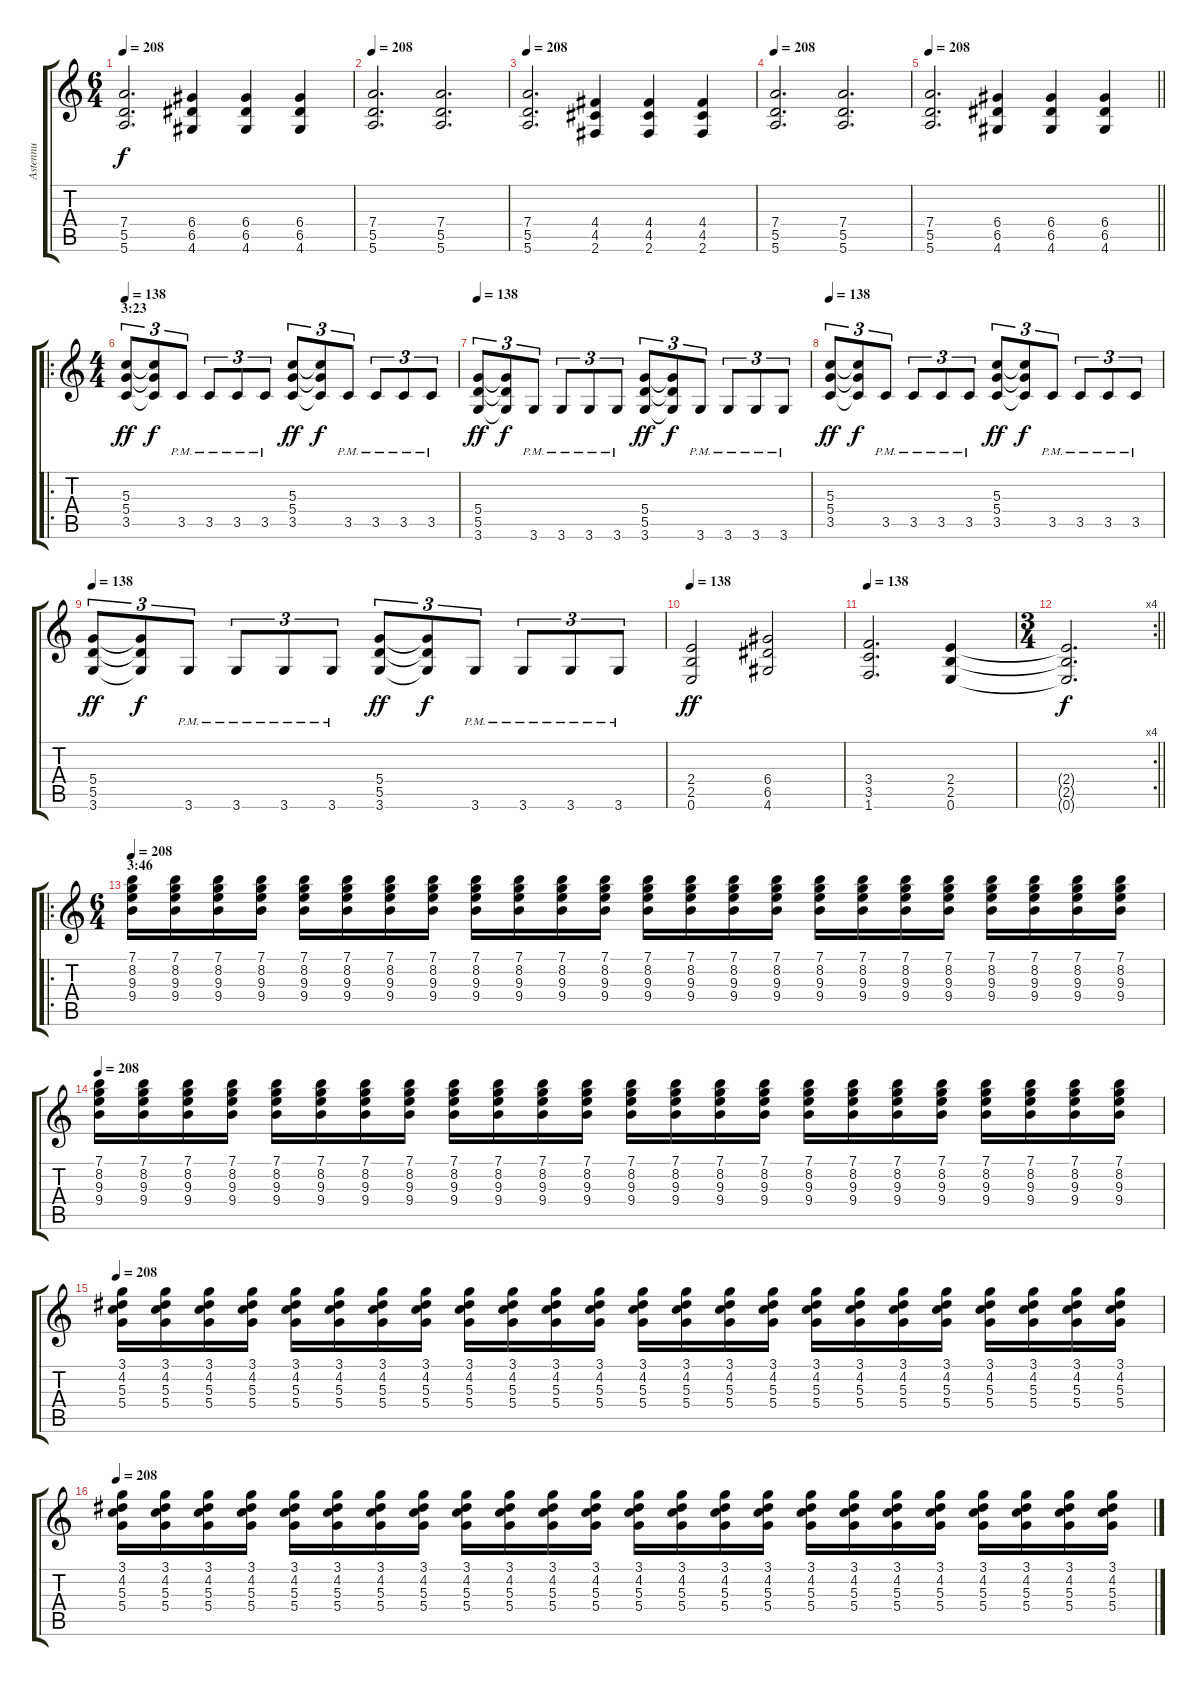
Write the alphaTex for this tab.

\track ("Astennu" "Astennu") {instrument distortionguitar}
\staff {score tabs}
\tuning (E4 B3 G3 D3 A2 E2) {hide}
\ts (6 4)
\tempo 208
\clef g2
\ks c
(7.4 5.5 5.6).2{d dy f} (6.4 6.5 4.6).4 (6.4 6.5 4.6).4 (6.4 6.5 4.6).4 |
\tempo 208
(7.4 5.5 5.6).2{d} (7.4 5.5 5.6).2{d} |
\tempo 208
(7.4 5.5 5.6).2{d} (4.4 4.5 2.6).4 (4.4 4.5 2.6).4 (4.4 4.5 2.6).4 |
\tempo 208
(7.4 5.5 5.6).2{d} (7.4 5.5 5.6).2{d} |
\tempo 208
\barLineRight lightlight
(7.4 5.5 5.6).2{d} (6.4 6.5 4.6).4 (6.4 6.5 4.6).4 (6.4 6.5 4.6).4 |
\ro
\ts (4 4)
\section ("" "3:23")
\tempo 138
(5.3 5.4 3.5).8{tu (3 2) dy ff} (5.3{t} 5.4{t} 3.5{t}).8{tu (3 2) dy f} 3.5{pm}.8{tu (3 2)} 3.5{pm}.8{tu (3 2)} 3.5{pm}.8{tu (3 2)} 3.5{pm}.8{tu (3 2)} (5.3 5.4 3.5).8{tu (3 2) dy ff} (5.3{t} 5.4{t} 3.5{t}).8{tu (3 2) dy f} 3.5{pm}.8{tu (3 2)} 3.5{pm}.8{tu (3 2)} 3.5{pm}.8{tu (3 2)} 3.5{pm}.8{tu (3 2)} |
\tempo 138
(5.4 5.5 3.6).8{tu (3 2) dy ff} (5.4{t} 5.5{t} 3.6{t}).8{tu (3 2) dy f} 3.6{pm}.8{tu (3 2)} 3.6{pm}.8{tu (3 2)} 3.6{pm}.8{tu (3 2)} 3.6{pm}.8{tu (3 2)} (5.4 5.5 3.6).8{tu (3 2) dy ff} (5.4{t} 5.5{t} 3.6{t}).8{tu (3 2) dy f} 3.6{pm}.8{tu (3 2)} 3.6{pm}.8{tu (3 2)} 3.6{pm}.8{tu (3 2)} 3.6{pm}.8{tu (3 2)} |
\tempo 138
(5.3 5.4 3.5).8{tu (3 2) dy ff} (5.3{t} 5.4{t} 3.5{t}).8{tu (3 2) dy f} 3.5{pm}.8{tu (3 2)} 3.5{pm}.8{tu (3 2)} 3.5{pm}.8{tu (3 2)} 3.5{pm}.8{tu (3 2)} (5.3 5.4 3.5).8{tu (3 2) dy ff} (5.3{t} 5.4{t} 3.5{t}).8{tu (3 2) dy f} 3.5{pm}.8{tu (3 2)} 3.5{pm}.8{tu (3 2)} 3.5{pm}.8{tu (3 2)} 3.5{pm}.8{tu (3 2)} |
\tempo 138
(5.4 5.5 3.6).8{tu (3 2) dy ff} (5.4{t} 5.5{t} 3.6{t}).8{tu (3 2) dy f} 3.6{pm}.8{tu (3 2)} 3.6{pm}.8{tu (3 2)} 3.6{pm}.8{tu (3 2)} 3.6{pm}.8{tu (3 2)} (5.4 5.5 3.6).8{tu (3 2) dy ff} (5.4{t} 5.5{t} 3.6{t}).8{tu (3 2) dy f} 3.6{pm}.8{tu (3 2)} 3.6{pm}.8{tu (3 2)} 3.6{pm}.8{tu (3 2)} 3.6{pm}.8{tu (3 2)} |
\tempo 138
(2.4 2.5 0.6).2{dy ff} (6.4 6.5 4.6).2 |
\tempo 138
(3.4 3.5 1.6).2{d} (2.4 2.5 0.6).4 |
\rc 4
\ts (3 4)
\barLineRight lightlight
(2.4{t} 2.5{t} 0.6{t}).2{d dy f} |
\ro
\ts (6 4)
\section ("" "3:46")
\tempo 208
(7.1 8.2 9.3 9.4).16 (7.1 8.2 9.3 9.4).16 (7.1 8.2 9.3 9.4).16 (7.1 8.2 9.3 9.4).16 (7.1 8.2 9.3 9.4).16 (7.1 8.2 9.3 9.4).16 (7.1 8.2 9.3 9.4).16 (7.1 8.2 9.3 9.4).16 (7.1 8.2 9.3 9.4).16 (7.1 8.2 9.3 9.4).16 (7.1 8.2 9.3 9.4).16 (7.1 8.2 9.3 9.4).16 (7.1 8.2 9.3 9.4).16 (7.1 8.2 9.3 9.4).16 (7.1 8.2 9.3 9.4).16 (7.1 8.2 9.3 9.4).16 (7.1 8.2 9.3 9.4).16 (7.1 8.2 9.3 9.4).16 (7.1 8.2 9.3 9.4).16 (7.1 8.2 9.3 9.4).16 (7.1 8.2 9.3 9.4).16 (7.1 8.2 9.3 9.4).16 (7.1 8.2 9.3 9.4).16 (7.1 8.2 9.3 9.4).16 |
\tempo 208
(7.1 8.2 9.3 9.4).16 (7.1 8.2 9.3 9.4).16 (7.1 8.2 9.3 9.4).16 (7.1 8.2 9.3 9.4).16 (7.1 8.2 9.3 9.4).16 (7.1 8.2 9.3 9.4).16 (7.1 8.2 9.3 9.4).16 (7.1 8.2 9.3 9.4).16 (7.1 8.2 9.3 9.4).16 (7.1 8.2 9.3 9.4).16 (7.1 8.2 9.3 9.4).16 (7.1 8.2 9.3 9.4).16 (7.1 8.2 9.3 9.4).16 (7.1 8.2 9.3 9.4).16 (7.1 8.2 9.3 9.4).16 (7.1 8.2 9.3 9.4).16 (7.1 8.2 9.3 9.4).16 (7.1 8.2 9.3 9.4).16 (7.1 8.2 9.3 9.4).16 (7.1 8.2 9.3 9.4).16 (7.1 8.2 9.3 9.4).16 (7.1 8.2 9.3 9.4).16 (7.1 8.2 9.3 9.4).16 (7.1 8.2 9.3 9.4).16 |
\tempo 208
(3.1 4.2 5.3 5.4).16 (3.1 4.2 5.3 5.4).16 (3.1 4.2 5.3 5.4).16 (3.1 4.2 5.3 5.4).16 (3.1 4.2 5.3 5.4).16 (3.1 4.2 5.3 5.4).16 (3.1 4.2 5.3 5.4).16 (3.1 4.2 5.3 5.4).16 (3.1 4.2 5.3 5.4).16 (3.1 4.2 5.3 5.4).16 (3.1 4.2 5.3 5.4).16 (3.1 4.2 5.3 5.4).16 (3.1 4.2 5.3 5.4).16 (3.1 4.2 5.3 5.4).16 (3.1 4.2 5.3 5.4).16 (3.1 4.2 5.3 5.4).16 (3.1 4.2 5.3 5.4).16 (3.1 4.2 5.3 5.4).16 (3.1 4.2 5.3 5.4).16 (3.1 4.2 5.3 5.4).16 (3.1 4.2 5.3 5.4).16 (3.1 4.2 5.3 5.4).16 (3.1 4.2 5.3 5.4).16 (3.1 4.2 5.3 5.4).16 |
\tempo 208
(3.1 4.2 5.3 5.4).16 (3.1 4.2 5.3 5.4).16 (3.1 4.2 5.3 5.4).16 (3.1 4.2 5.3 5.4).16 (3.1 4.2 5.3 5.4).16 (3.1 4.2 5.3 5.4).16 (3.1 4.2 5.3 5.4).16 (3.1 4.2 5.3 5.4).16 (3.1 4.2 5.3 5.4).16 (3.1 4.2 5.3 5.4).16 (3.1 4.2 5.3 5.4).16 (3.1 4.2 5.3 5.4).16 (3.1 4.2 5.3 5.4).16 (3.1 4.2 5.3 5.4).16 (3.1 4.2 5.3 5.4).16 (3.1 4.2 5.3 5.4).16 (3.1 4.2 5.3 5.4).16 (3.1 4.2 5.3 5.4).16 (3.1 4.2 5.3 5.4).16 (3.1 4.2 5.3 5.4).16 (3.1 4.2 5.3 5.4).16 (3.1 4.2 5.3 5.4).16 (3.1 4.2 5.3 5.4).16 (3.1 4.2 5.3 5.4).16
